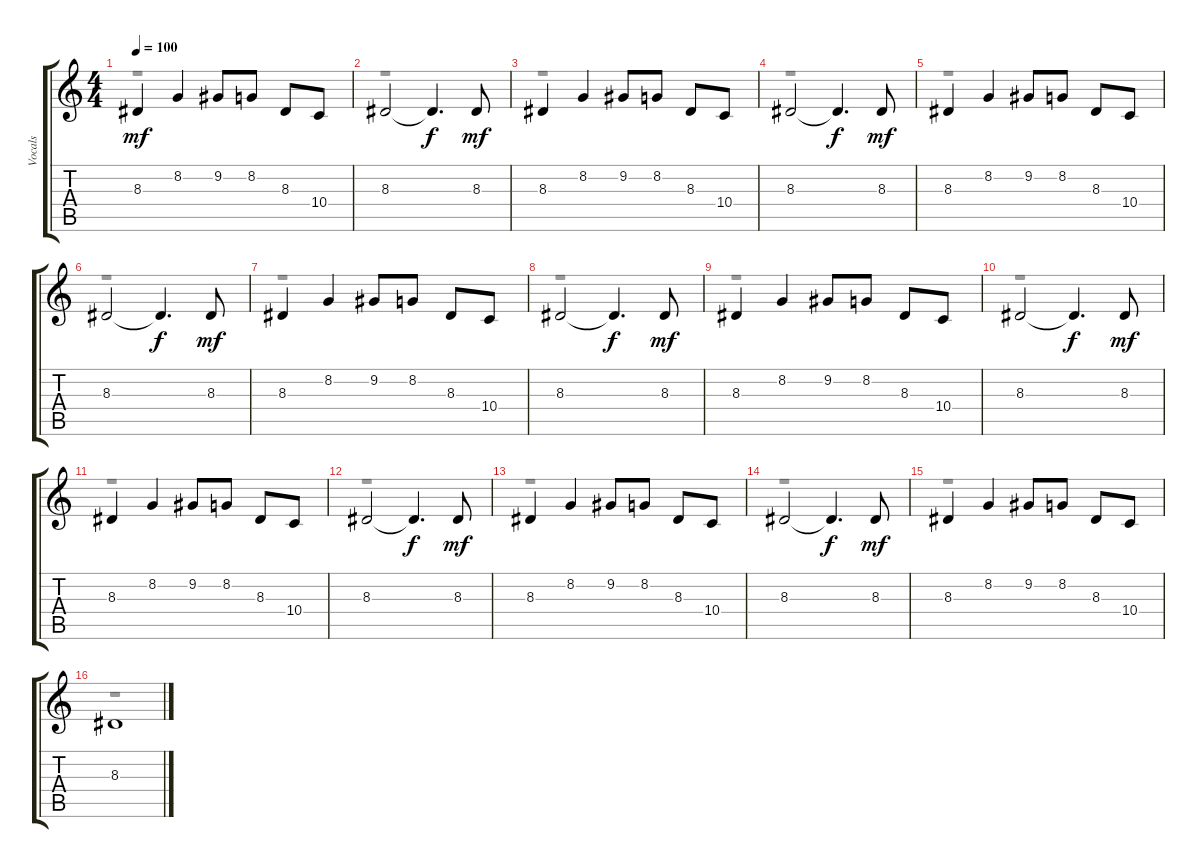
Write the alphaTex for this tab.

\track ("Vocals" "Vocals") {instrument bagpipe}
\staff {score tabs}
\tuning (E4 B3 G3 D3 A2 E2) {hide}
\voice
\ts (4 4)
\tempo 100
\clef g2
\ks c
8.3.4{dy mf} 8.2.4 9.2.8 8.2.8 8.3.8 10.4.8 |
8.3.2 8.3{t}.4{d dy f} 8.3.8{dy mf} |
8.3.4 8.2.4 9.2.8 8.2.8 8.3.8 10.4.8 |
8.3.2 8.3{t}.4{d dy f} 8.3.8{dy mf} |
8.3.4 8.2.4 9.2.8 8.2.8 8.3.8 10.4.8 |
8.3.2 8.3{t}.4{d dy f} 8.3.8{dy mf} |
8.3.4 8.2.4 9.2.8 8.2.8 8.3.8 10.4.8 |
8.3.2 8.3{t}.4{d dy f} 8.3.8{dy mf} |
8.3.4 8.2.4 9.2.8 8.2.8 8.3.8 10.4.8 |
8.3.2 8.3{t}.4{d dy f} 8.3.8{dy mf} |
8.3.4 8.2.4 9.2.8 8.2.8 8.3.8 10.4.8 |
8.3.2 8.3{t}.4{d dy f} 8.3.8{dy mf} |
8.3.4 8.2.4 9.2.8 8.2.8 8.3.8 10.4.8 |
8.3.2 8.3{t}.4{d dy f} 8.3.8{dy mf} |
8.3.4 8.2.4 9.2.8 8.2.8 8.3.8 10.4.8 |
8.3.1
\voice
\clef g2
\ottava regular
\simile none
\ks c
r.1{dy f} |
r.1 |
r.1 |
r.1 |
r.1 |
r.1 |
r.1 |
r.1 |
r.1 |
r.1 |
r.1 |
r.1 |
r.1 |
r.1 |
r.1 |
r.1
